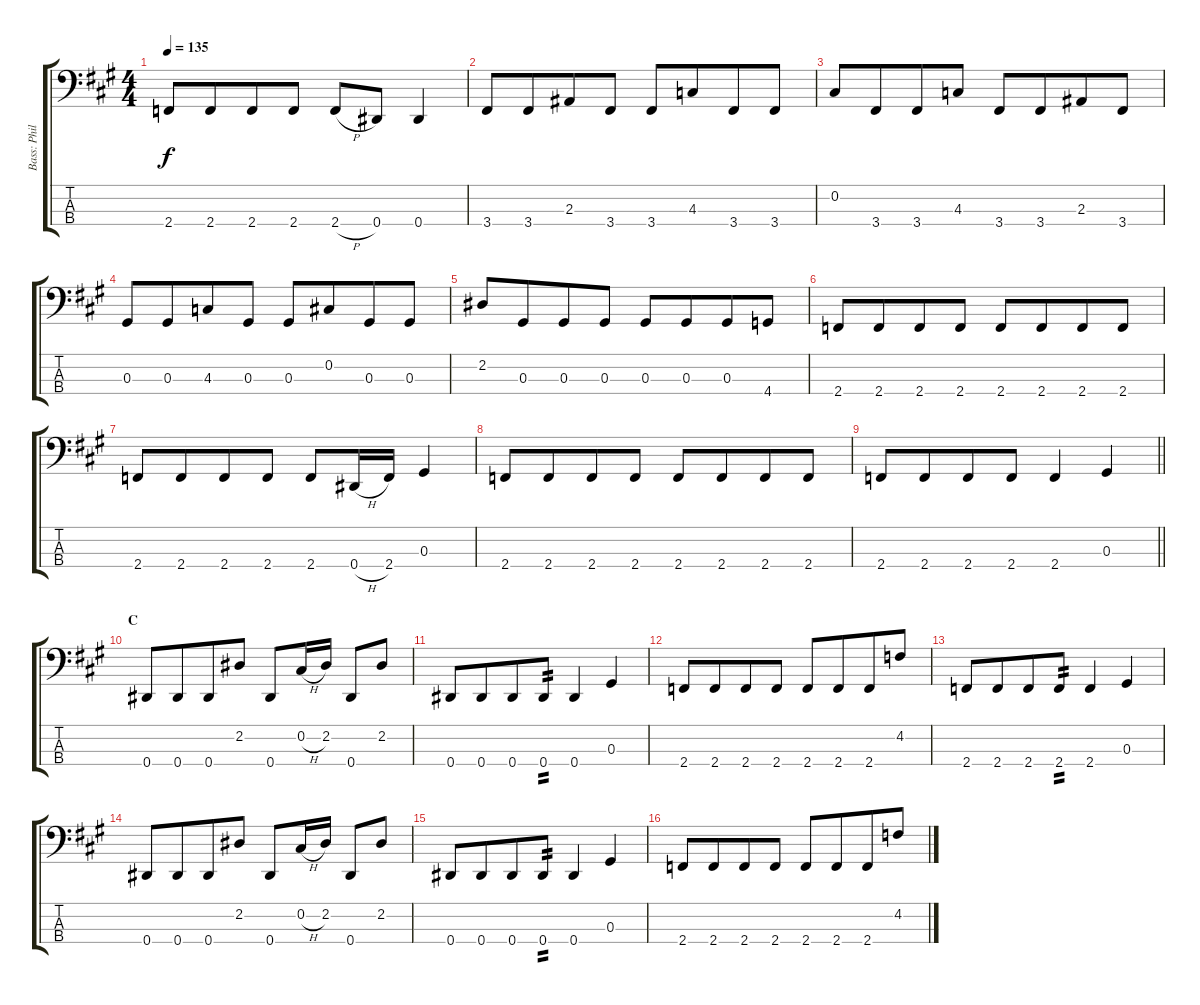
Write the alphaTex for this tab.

\track ("Bass: Phillip" "Bass: Phil") {instrument electricbassfinger}
\staff {score tabs}
\tuning (Gb2 Db2 Ab1 Eb1) {hide}
\ts (4 4)
\tempo 135
\clef f4
\ks a
2.4.8{dy f} 2.4.8{beam merge} 2.4.8 2.4.8 2.4{h}.8 0.4.8 0.4.4 |
3.4.8 3.4.8{beam merge} 2.3.8 3.4.8 3.4.8 4.3.8{beam merge} 3.4.8 3.4.8 |
0.2.8 3.4.8{beam merge} 3.4.8 4.3.8 3.4.8 3.4.8{beam merge} 2.3.8 3.4.8 |
0.3.8 0.3.8{beam merge} 4.3.8 0.3.8 0.3.8 0.2.8{beam merge} 0.3.8 0.3.8 |
2.2.8{beam merge} 0.3.8{beam merge} 0.3.8 0.3.8 0.3.8 0.3.8{beam merge} 0.3.8 4.4.8 |
2.4.8 2.4.8{beam merge} 2.4.8 2.4.8 2.4.8 2.4.8{beam merge} 2.4.8 2.4.8 |
2.4.8 2.4.8{beam merge} 2.4.8 2.4.8 2.4.8 0.4{h}.16 2.4.16 0.3.4 |
2.4.8 2.4.8{beam merge} 2.4.8 2.4.8 2.4.8 2.4.8{beam merge} 2.4.8 2.4.8 |
\barLineRight lightlight
2.4.8 2.4.8{beam merge} 2.4.8 2.4.8 2.4.4 0.3.4 |
\section ("" "C")
0.4.8 0.4.8{beam merge} 0.4.8 2.2.8 0.4.8 0.2{h}.16 2.2.16 0.4.8 2.2.8 |
0.4.8 0.4.8{beam merge} 0.4.8 0.4.8{tp 2} 0.4.4 0.3.4 |
2.4.8 2.4.8{beam merge} 2.4.8 2.4.8 2.4.8 2.4.8{beam merge} 2.4.8 4.2.8 |
2.4.8 2.4.8{beam merge} 2.4.8 2.4.8{tp 2} 2.4.4 0.3.4 |
0.4.8 0.4.8{beam merge} 0.4.8 2.2.8 0.4.8 0.2{h}.16 2.2.16 0.4.8 2.2.8 |
0.4.8 0.4.8{beam merge} 0.4.8 0.4.8{tp 2} 0.4.4 0.3.4 |
2.4.8 2.4.8{beam merge} 2.4.8 2.4.8 2.4.8 2.4.8{beam merge} 2.4.8 4.2.8
